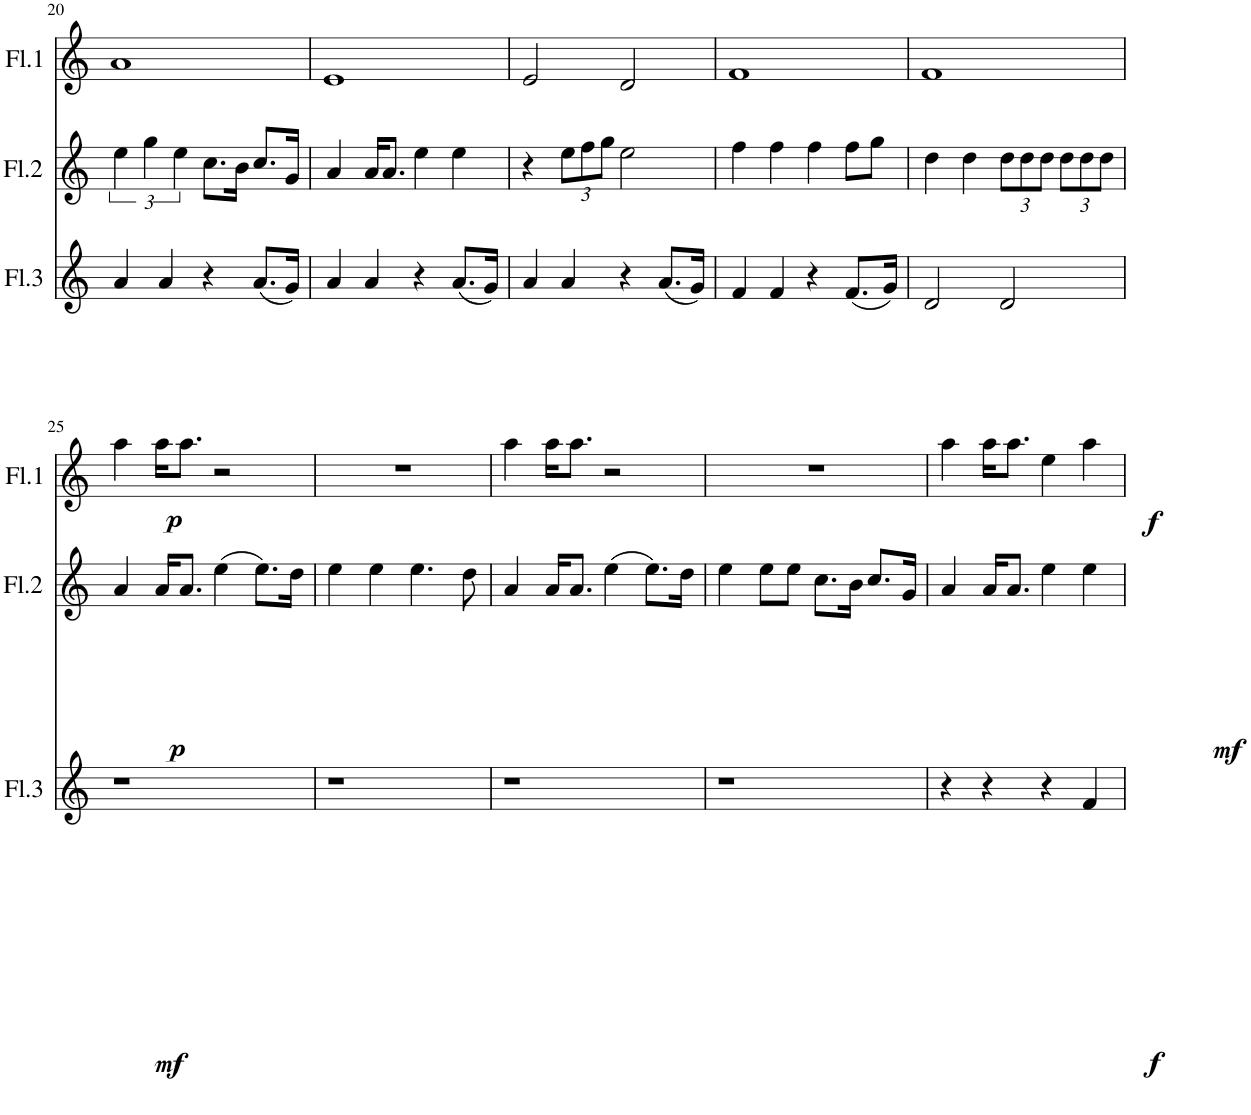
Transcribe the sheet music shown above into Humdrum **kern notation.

**kern	**dynam	**kern	**dynam	**kern	**dynam
*part3	*part3	*part2	*part2	*part1	*part1
*staff3	*staff3	*staff2	*staff2	*staff1	*staff1
*I"Flauta 3	*	*I"Flauta 2	*	*I"Flauta 1	*
*I'Fl.3	*	*I'Fl.2	*	*I'Fl.1	*
!!LO:PB:g=z
*clefG2	*	*clefG2	*	*clefG2	*
*k[]	*	*k[]	*	*k[]	*
*M4/4	*	*M4/4	*	*M4/4	*
=20	=20	=20	=20	=20	=20
4a/	.	6ee\	.	1a	.
.	.	6gg\	.	.	.
4a/	.	.	.	.	.
.	.	6ee\	.	.	.
4r	.	8.cc\L	.	.	.
.	.	16b\Jk	.	.	.
(8.a/L	.	8.cc/L	.	.	.
16g/Jk)	.	16g/Jk	.	.	.
=21	=21	=21	=21	=21	=21
4a/	.	4a/	.	1e	.
4a/	.	16a/KL	.	.	.
.	.	8.a/J	.	.	.
4r	.	4ee\	.	.	.
(8.a/L	.	4ee\	.	.	.
16g/Jk)	.	.	.	.	.
=22	=22	=22	=22	=22	=22
4a/	.	4r	.	2e/	.
*	*	*Xbrackettup	*	*	*
4a/	.	12ee\L	.	.	.
.	.	12ff\	.	.	.
.	.	12gg\J	.	.	.
4r	.	2ee\	.	2d/	.
(8.a/L	.	.	.	.	.
16g/Jk)	.	.	.	.	.
=23	=23	=23	=23	=23	=23
4f/	.	4ff\	.	1f	.
4f/	.	4ff\	.	.	.
4r	.	4ff\	.	.	.
(8.f/L	.	8ff\L	.	.	.
.	.	8gg\J	.	.	.
16g/Jk)	.	.	.	.	.
=24	=24	=24	=24	=24	=24
2d/	.	4dd\	.	1f	.
.	.	4dd\	.	.	.
2d/	.	12dd\L	.	.	.
.	.	12dd\	.	.	.
.	.	12dd\J	.	.	.
.	.	12dd\L	.	.	.
.	.	12dd\	.	.	.
.	.	12dd\J	.	.	.
!!LO:LB:g=z
=25	=25	=25	=25	=25	=25
!	!LO:DY:b	!	!LO:DY:b	!	!LO:DY:b
1r	mf	4a/	p	4aa\	p
.	.	16a/KL	.	16aa\KL	.
.	.	8.a/J	.	8.aa\J	.
.	.	(4ee\	.	2r	.
.	.	8.ee\L)	.	.	.
.	.	16dd\Jk	.	.	.
=26	=26	=26	=26	=26	=26
1r	.	4ee\	.	1r	.
.	.	4ee\	.	.	.
.	.	4.ee\	.	.	.
.	.	8dd\	.	.	.
=27	=27	=27	=27	=27	=27
1r	.	4a/	.	4aa\	.
.	.	16a/KL	.	16aa\KL	.
.	.	8.a/J	.	8.aa\J	.
.	.	(4ee\	.	2r	.
.	.	8.ee\L)	.	.	.
.	.	16dd\Jk	.	.	.
=28	=28	=28	=28	=28	=28
1r	.	4ee\	.	1r	.
.	.	8ee\L	.	.	.
.	.	8ee\J	.	.	.
.	.	8.cc\L	.	.	.
.	.	16b\Jk	.	.	.
.	.	8.cc/L	.	.	.
.	.	16g/Jk	.	.	.
=29	=29	=29	=29	=29	=29
4r	.	4a/	.	4aa\	.
4r	.	16a/KL	.	16aa\KL	.
.	.	8.a/J	.	8.aa\J	.
!	!LO:DY:b	!	!	!	!LO:DY:b
4r	f	4ee\	.	4ee\	f
!	!	!	!LO:DY:b	!	!
4f/	.	4ee\	mf	4aa\	.
=	=	=	=	=	=
*-	*-	*-	*-	*-	*-
